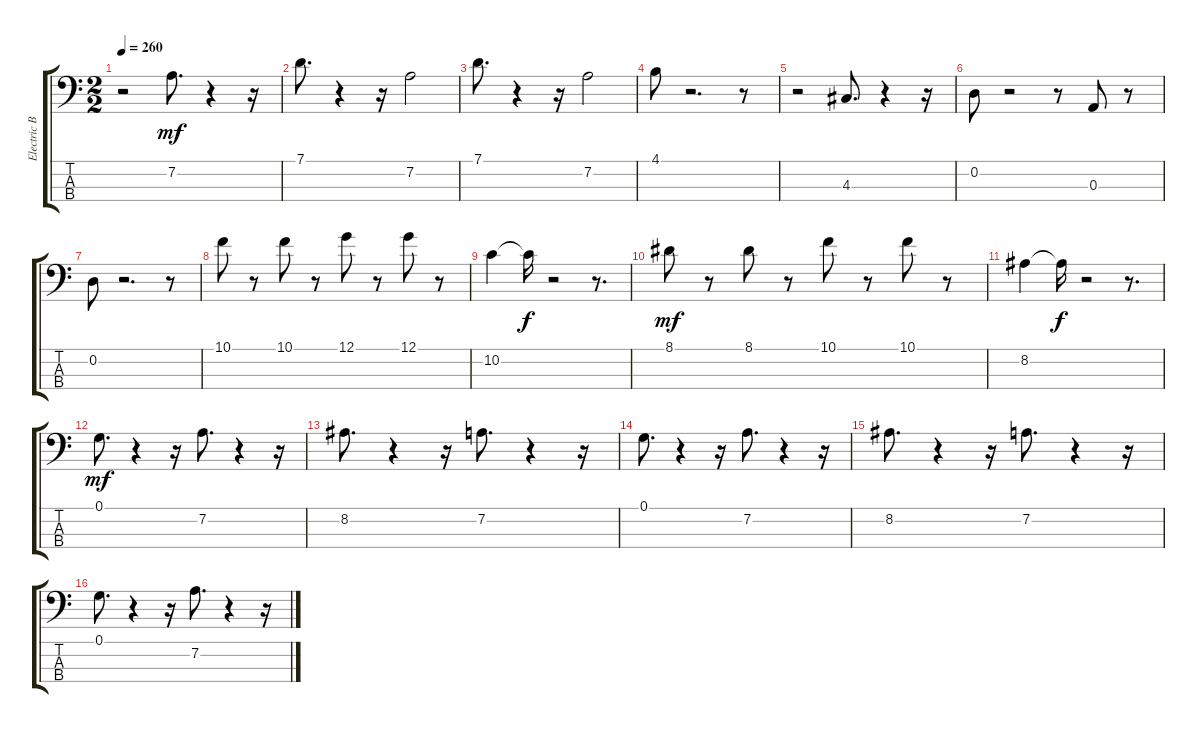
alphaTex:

\track ("Electric Bass (pick)" "Electric B") {instrument electricbasspick}
\staff {score tabs}
\tuning (G2 D2 A1 E1) {hide}
\ts (2 2)
\tempo 260
\clef f4
\ks c
r.2{dy mf} 7.2.8{d} r.4 r.16 |
7.1.8{d} r.4 r.16 7.2.2 |
7.1.8{d} r.4 r.16 7.2.2 |
4.1.8 r.2{d} r.8 |
r.2 4.3.8{d} r.4 r.16 |
0.2.8 r.2 r.8 0.3.8 r.8 |
0.2.8 r.2{d} r.8 |
10.1.8 r.8 10.1.8 r.8 12.1.8 r.8 12.1.8 r.8 |
10.2.4 10.2{t}.16{dy f} r.2 r.8{d} |
8.1.8{dy mf} r.8 8.1.8 r.8 10.1.8 r.8 10.1.8 r.8 |
8.2.4 8.2{t}.16{dy f} r.2 r.8{d} |
0.1.8{d dy mf} r.4 r.16 7.2.8{d} r.4 r.16 |
8.2.8{d} r.4 r.16 7.2.8{d} r.4 r.16 |
0.1.8{d} r.4 r.16 7.2.8{d} r.4 r.16 |
8.2.8{d} r.4 r.16 7.2.8{d} r.4 r.16 |
0.1.8{d} r.4 r.16 7.2.8{d} r.4 r.16
